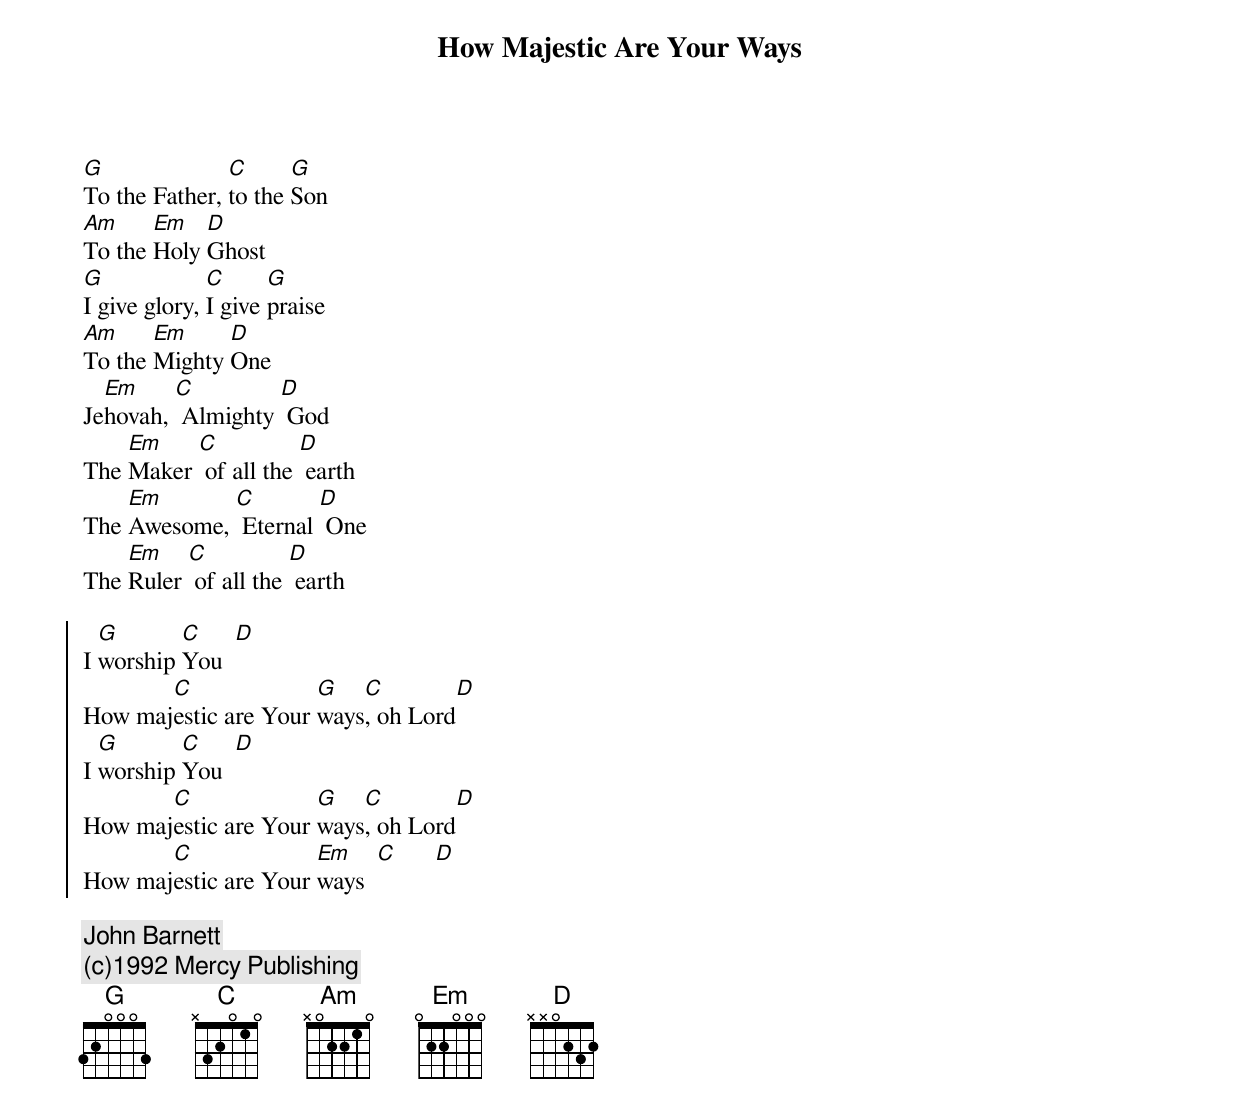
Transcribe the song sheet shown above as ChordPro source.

{title:How Majestic Are Your Ways}
[G]To the Father, [C]to the [G]Son
[Am]To the [Em]Holy [D]Ghost
[G]I give glory, [C]I give [G]praise
[Am]To the [Em]Mighty [D]One
Je[Em]hovah, [C] Almighty [D] God
The [Em]Maker [C] of all the [D] earth
The [Em]Awesome, [C] Eternal [D] One
The [Em]Ruler [C] of all the [D] earth

{start_of_chorus}
I [G]worship [C]You  [D]
How maj[C]estic are Your [G]ways[C], oh Lord[D]
I [G]worship [C]You  [D]
How maj[C]estic are Your [G]ways[C], oh Lord[D]
How maj[C]estic are Your [Em]ways  [C]      [D]
{end_of_chorus}

{comment:John Barnett}
{comment:(c)1992 Mercy Publishing}
